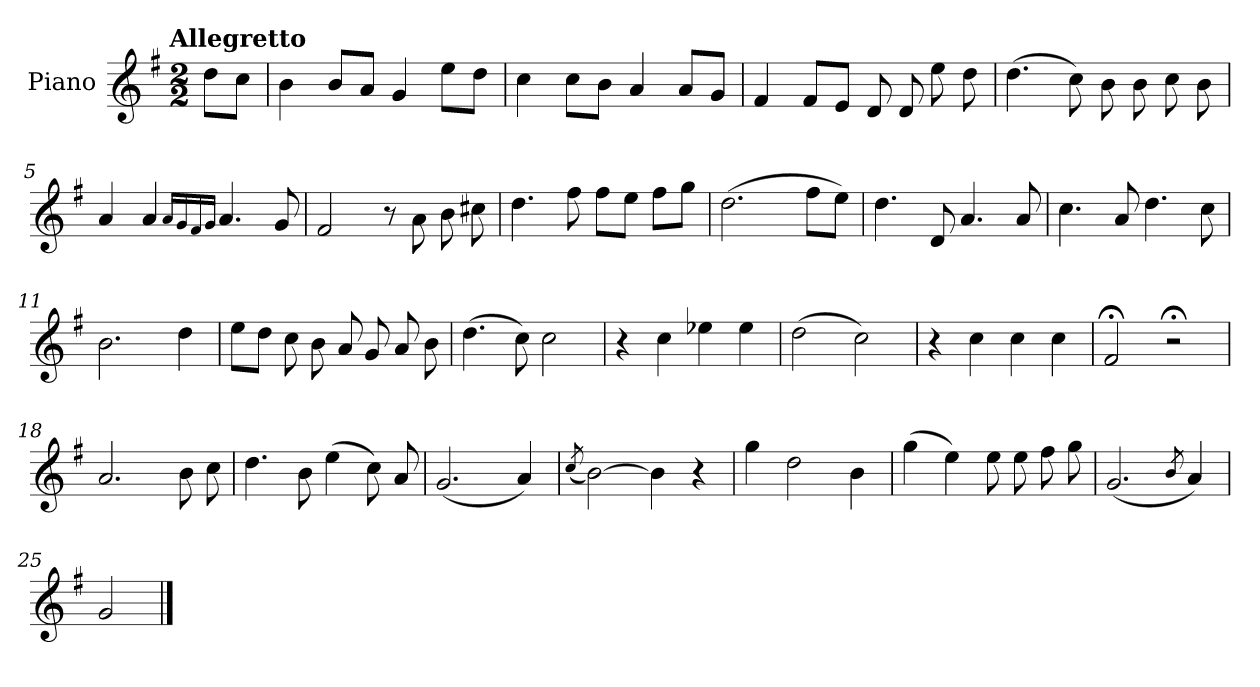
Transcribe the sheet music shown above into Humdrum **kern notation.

**kern
*part1
*staff1
*I"Piano
*I'Pno.
*clefG2
*k[f#]
!!LO:TX:omd:t=Allegretto
*M2/2
*MM116
=
8dd\L
8cc\J
=1
4b\
8b/L
8a/J
4g/
8ee\L
8dd\J
=2
4cc\
8cc\L
8b\J
4a/
8a/L
8g/J
!!LO:LB:g=z
=3
4f#/
8f#/L
8e/J
8d/
8d/
8ee\
8dd\
=4
(>4.dd\
8cc\)
8b\
8b\
8cc\
8b\
=5
4a/
4a/
16qqa/LL
16qqg/
16qqf#/
16qqg/JJ
4.a/
8g/
=6
2f#/
8r
8a\
8b\
8cc#X\
!!LO:LB:g=z
=7
4.dd\
8ff#\
8ff#\L
8ee\J
8ff#\L
8gg\J
=8
(>2.dd\
8ff#\L
8ee\J)
=9
4.dd\
8d/
4.a/
8a/
=10
4.cc\
8a/
4.dd\
8cc\
=11
2.b\
4dd\
!!LO:LB:g=z
=12
8ee\L
8dd\J
8cc\
8b\
8a/
8g/
8a/
8b\
=13
(>4.dd\
8cc\)
2cc\
=14
4r
4cc\
4ee-X\
4ee-\
=15
(>2dd\
2cc\)
!!LO:LB:g=z
=16
4r
4cc\
4cc\
4cc\
=17
2f#;</
2r;<
=18
2.a/
8b\
8cc\
=19
4.dd\
8b\
(>4ee\
8cc\)
8a/
=20
(<2.g/
4a/)
!!LO:LB:g=z
=21
(<8qcc/
[2b\)
4b\]
4r
=22
4gg\
2dd\
4b\
=23
(>4gg\
4ee\)
8ee\
8ee\
8ff#\
8gg\
=24
(<2.g/
8qb/
4a/)
=25
2g/
==
*-
